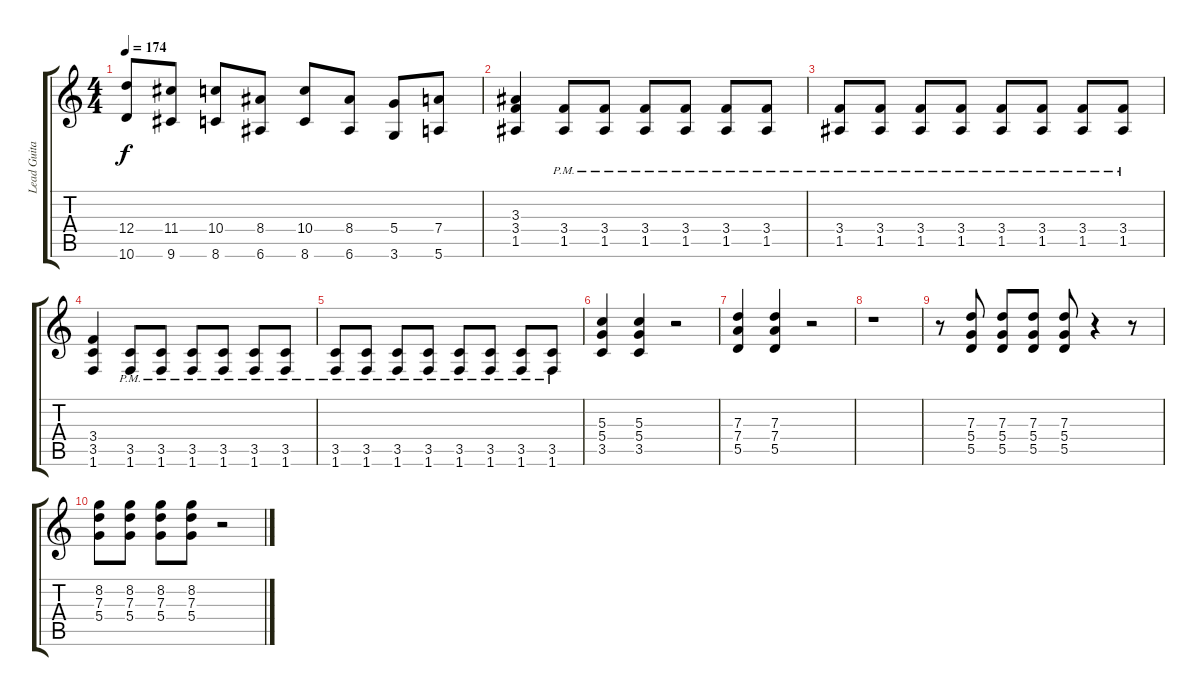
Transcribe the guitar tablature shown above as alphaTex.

\track ("Lead Guitar/Rythm Guitar" "Lead Guita") {instrument distortionguitar}
\staff {score tabs}
\tuning (E4 B3 G3 D3 A2 E2) {hide}
\ts (4 4)
\tempo 174
\clef g2
\ks c
(12.4{t} 10.6{t}).8{dy f} (11.4 9.6).8 (10.4 8.6).8 (8.4 6.6).8 (10.4 8.6).8 (8.4 6.6).8 (5.4 3.6).8 (7.4 5.6).8 |
(3.3 3.4 1.5).4 (3.4{pm} 1.5{pm}).8 (3.4{pm} 1.5{pm}).8 (3.4{pm} 1.5{pm}).8 (3.4{pm} 1.5{pm}).8 (3.4{pm} 1.5{pm}).8 (3.4{pm} 1.5{pm}).8 |
(3.4{pm} 1.5{pm}).8 (3.4{pm} 1.5{pm}).8 (3.4{pm} 1.5{pm}).8 (3.4{pm} 1.5{pm}).8 (3.4{pm} 1.5{pm}).8 (3.4{pm} 1.5{pm}).8 (3.4{pm} 1.5{pm}).8 (3.4{pm} 1.5{pm}).8 |
(3.4 3.5 1.6).4 (3.5{pm} 1.6{pm}).8 (3.5{pm} 1.6{pm}).8 (3.5{pm} 1.6{pm}).8 (3.5{pm} 1.6{pm}).8 (3.5{pm} 1.6{pm}).8 (3.5{pm} 1.6{pm}).8 |
(3.5{pm} 1.6{pm}).8 (3.5{pm} 1.6{pm}).8 (3.5{pm} 1.6{pm}).8 (3.5{pm} 1.6{pm}).8 (3.5{pm} 1.6{pm}).8 (3.5{pm} 1.6{pm}).8 (3.5{pm} 1.6{pm}).8 (3.5{pm} 1.6{pm}).8 |
(5.3 5.4 3.5).4 (5.3 5.4 3.5).4 r.2 |
(7.3 7.4 5.5).4 (7.3 7.4 5.5).4 r.2 |
r.1 |
r.8 (7.3 5.4 5.5).8 (7.3 5.4 5.5).8 (7.3 5.4 5.5).8 (7.3 5.4 5.5).8 r.4 r.8 |
(8.2 7.3 5.4).8 (8.2 7.3 5.4).8 (8.2 7.3 5.4).8 (8.2 7.3 5.4).8 r.2
